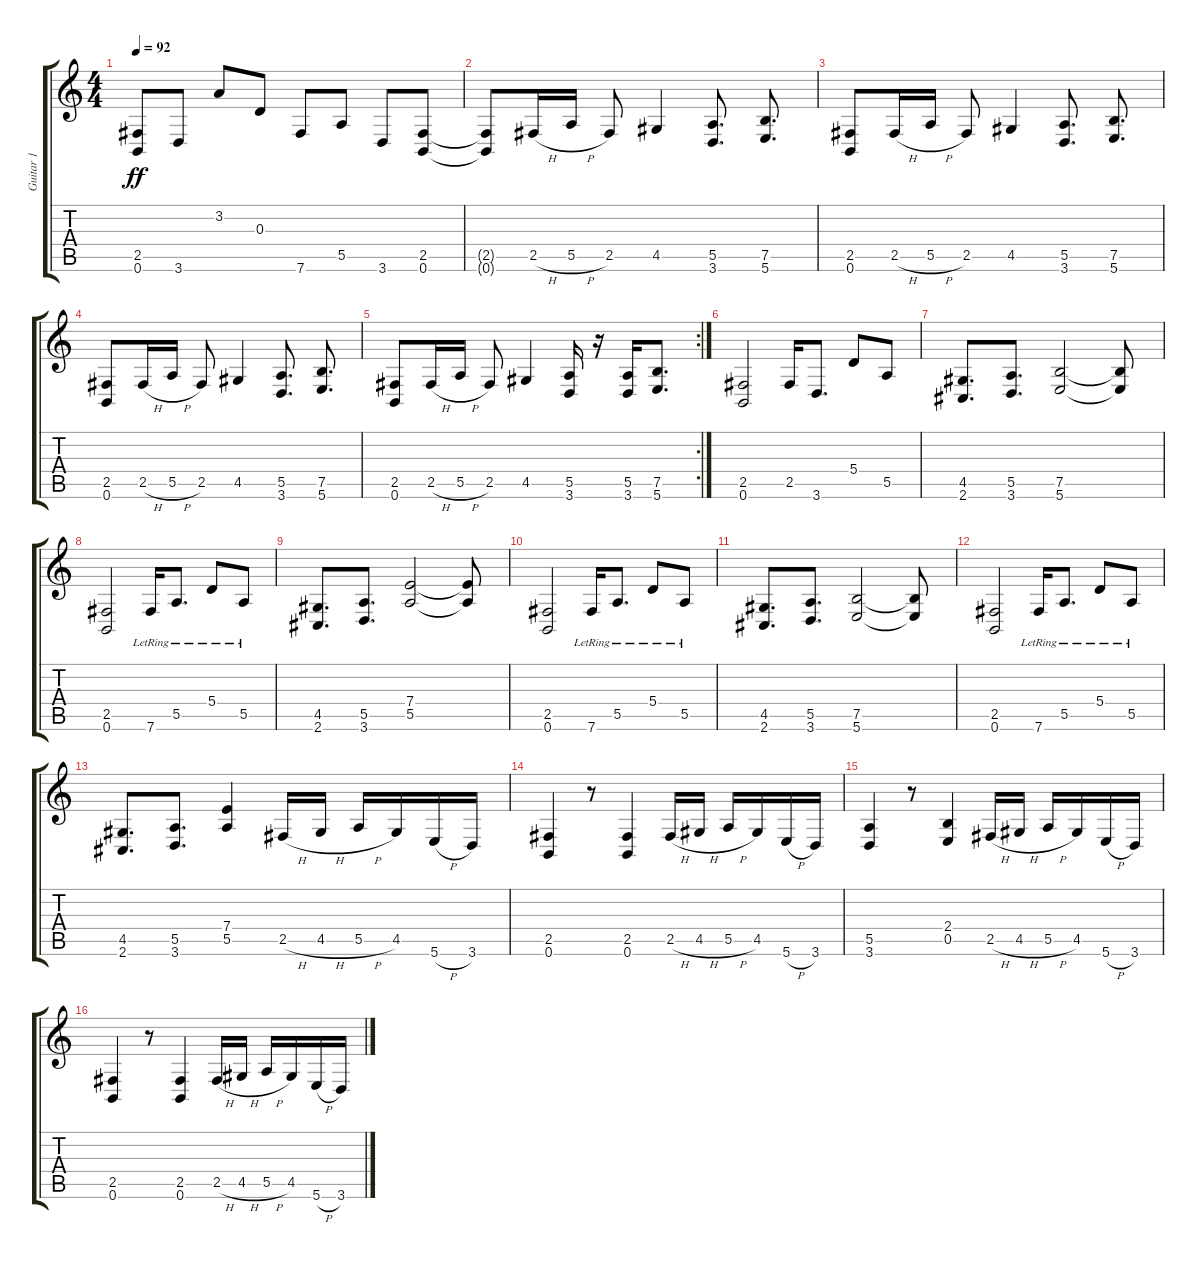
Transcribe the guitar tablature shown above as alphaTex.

\track ("Guitar 1" "Guitar 1") {instrument distortionguitar}
\staff {score tabs}
\tuning (B3 Gb3 D3 A2 E2 B1) {hide}
\ts (4 4)
\tempo 92
\clef g2
\ks c
(2.5 0.6).8{dy ff} 3.6.8 3.2.8 0.3.8 7.6.8 5.5.8 3.6.8 (2.5 0.6).8 |
(2.5{t} 0.6{t}).8 2.5{h}.16 5.5{h}.16 2.5.8 4.5.4 (5.5 3.6).8{d} (7.5 5.6).8{d} |
(2.5 0.6).8 2.5{h}.16 5.5{h}.16 2.5.8 4.5.4 (5.5 3.6).8{d} (7.5 5.6).8{d} |
(2.5 0.6).8 2.5{h}.16 5.5{h}.16 2.5.8 4.5.4 (5.5 3.6).8{d} (7.5 5.6).8{d} |
\rc 2
(2.5 0.6).8 2.5{h}.16 5.5{h}.16 2.5.8 4.5.4 (5.5 3.6).16 r.16 (5.5 3.6).16 (7.5 5.6).8{d} |
(2.5 0.6).2 2.5.16 3.6.8{d} 5.4.8 5.5.8 |
(4.5 2.6).8{d} (5.5 3.6).8{d} (7.5 5.6).2 (7.5{t} 5.6{t}).8 |
(2.5 0.6).2 7.6{lr}.16 5.5{lr}.8{d} 5.4{lr}.8 5.5{lr}.8 |
(4.5 2.6).8{d} (5.5 3.6).8{d} (7.4 5.5).2 (7.4{t} 5.5{t}).8 |
(2.5 0.6).2 7.6{lr}.16 5.5{lr}.8{d} 5.4{lr}.8 5.5{lr}.8 |
(4.5 2.6).8{d} (5.5 3.6).8{d} (7.5 5.6).2 (7.5{t} 5.6{t}).8 |
(2.5 0.6).2 7.6{lr}.16 5.5{lr}.8{d} 5.4{lr}.8 5.5{lr}.8 |
(4.5 2.6).8{d} (5.5 3.6).8{d} (7.4 5.5).4 2.5{h}.16 4.5{h}.16 5.5{h}.16 4.5.16 5.6{h}.16 3.6.16 |
(2.5 0.6).4 r.8 (2.5 0.6).4 2.5{h}.16 4.5{h}.16 5.5{h}.16 4.5.16 5.6{h}.16 3.6.16 |
(5.5 3.6).4 r.8 (2.4 0.5).4 2.5{h}.16 4.5{h}.16 5.5{h}.16 4.5.16 5.6{h}.16 3.6.16 |
(2.5 0.6).4 r.8 (2.5 0.6).4 2.5{h}.16 4.5{h}.16 5.5{h}.16 4.5.16 5.6{h}.16 3.6.16
